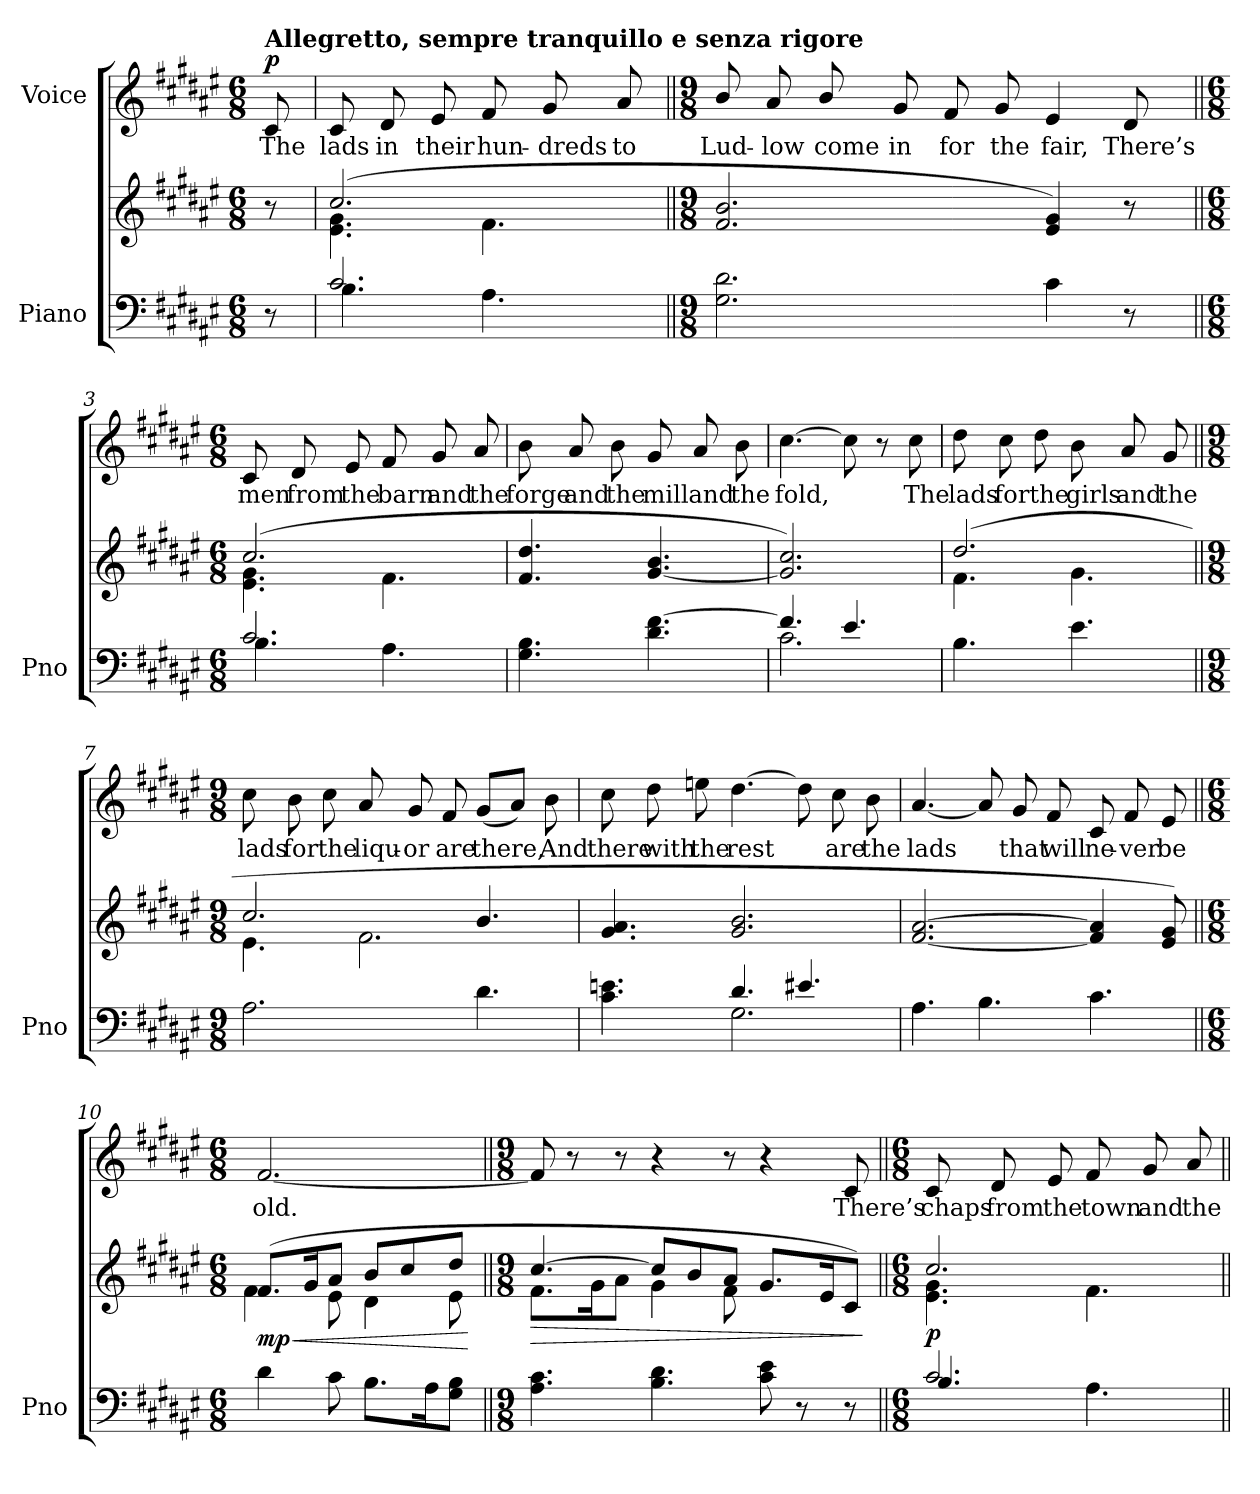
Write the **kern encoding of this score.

**kern	**kern	**dynam	**kern	**text	**dynam
*part2	*part2	*part2	*part1	*part1	*part1
*staff3	*staff2	*staff2/3	*staff1	*staff1	*staff1
*I"Piano	*	*	*I"Voice	*	*
*I'Pno	*	*	*	*	*
*clefF4	*clefG2	*	*clefG2	*	*
*k[f#c#g#d#a#e#]	*k[f#c#g#d#a#e#]	*	*k[f#c#g#d#a#e#]	*	*
*M6/8	*M6/8	*	*M6/8	*	*
=	=	=	=	=	=
!	!	!	!LO:TX:a:B:t=Allegretto, sempre tranquillo e senza rigore	!	!
!	!	!	!	!LO:LY:b	!LO:DY:a
8r	8r	.	8c#/	The	p
=1	=1	=1	=1	=1	=1
*^	*^	*	*	*	*
!	!	!	!	!LO:DY:b	!	!LO:LY:b	!
!	!	!	!	!LO:DY:n=1:b	!	!	!
2.c#/	4.B\	(>2.cc#/	4.e#\ 4.g#\	p other-dynamics	8c#/	lads	.
!	!	!	!	!	!	!LO:LY:b	!
.	.	.	.	.	8d#/	in	.
!	!	!	!	!	!	!LO:LY:b	!
.	.	.	.	.	8e#/	their	.
!	!	!	!	!	!	!LO:LY:b	!
.	4.A#\	.	4.f#\	.	8f#/	hun-	.
!	!	!	!	!	!	!LO:LY:b	!
.	.	.	.	.	8g#/	-dreds	.
!	!	!	!	!	!	!LO:LY:b	!
.	.	.	.	.	8a#/	to	.
*v	*v	*	*	*	*	*	*
*	*v	*v	*	*	*	*
=2||	=2||	=2||	=2||	=2||	=2||
*M9/8	*M9/8	*	*M9/8	*	*
!	!	!	!	!LO:LY:b	!
2.G#\ 2.d#\	2.f#/ 2.b/	.	8b/	Lud-	.
!	!	!	!	!LO:LY:b	!
.	.	.	8a#/	-low	.
!	!	!	!	!LO:LY:b	!
.	.	.	8b/	come	.
!	!	!	!	!LO:LY:b	!
.	.	.	8g#/	in	.
!	!	!	!	!LO:LY:b	!
.	.	.	8f#/	for	.
!	!	!	!	!LO:LY:b	!
.	.	.	8g#/	the	.
!	!	!	!	!LO:LY:b	!
4c#\	4e#/ 4g#/)	.	4e#/	fair,	.
!	!	!	!	!LO:LY:b	!
8r	8r	.	8d#/	There’s	.
!!LO:LB:g=z
=3||	=3||	=3||	=3||	=3||	=3||
*M6/8	*M6/8	*	*M6/8	*	*
*^	*^	*	*	*	*
!	!	!	!	!	!	!LO:LY:b	!
2.c#/	4.B\	(>2.cc#/	4.e#\ 4.g#\	.	8c#/	men	.
!	!	!	!	!	!	!LO:LY:b	!
.	.	.	.	.	8d#/	from	.
!	!	!	!	!	!	!LO:LY:b	!
.	.	.	.	.	8e#/	the	.
!	!	!	!	!	!	!LO:LY:b	!
.	4.A#\	.	4.f#\	.	8f#/	barn	.
!	!	!	!	!	!	!LO:LY:b	!
.	.	.	.	.	8g#/	and	.
!	!	!	!	!	!	!LO:LY:b	!
.	.	.	.	.	8a#/	the	.
*v	*v	*	*	*	*	*	*
*	*v	*v	*	*	*	*
=4	=4	=4	=4	=4	=4
!	!	!	!	!LO:LY:b	!
4.G#\ 4.B\	4.f#/ 4.dd#/	.	8b\	forge	.
!	!	!	!	!LO:LY:b	!
.	.	.	8a#/	and	.
!	!	!	!	!LO:LY:b	!
.	.	.	8b\	the	.
!	!	!	!	!LO:LY:b	!
4.d#\ [4.f#\	[4.g#/ 4.b/	.	8g#/	mill	.
!	!	!	!	!LO:LY:b	!
.	.	.	8a#/	and	.
!	!	!	!	!LO:LY:b	!
.	.	.	8b\	the	.
=5	=5	=5	=5	=5	=5
*^	*	*	*	*	*
!	!	!	!	!	!LO:LY:b	!
4.f#/]	2.c#\	2.g#/] 2.cc#/)	.	[4.cc#\	fold,	.
4.e#/	.	.	.	8cc#\]	.	.
.	.	.	.	8r	.	.
!	!	!	!	!	!LO:LY:b	!
.	.	.	.	8cc#\	The	.
*v	*v	*	*	*	*	*
!!LO:LB:g=z
=6	=6	=6	=6	=6	=6
*	*^	*	*	*	*
!	!	!	!	!	!LO:LY:b	!
4.B\	(>2.dd#/	4.f#\	.	8dd#\	lads	.
!	!	!	!	!	!LO:LY:b	!
.	.	.	.	8cc#\	for	.
!	!	!	!	!	!LO:LY:b	!
.	.	.	.	8dd#\	the	.
!	!	!	!	!	!LO:LY:b	!
4.e#\	.	4.g#\	.	8b\	girls	.
!	!	!	!	!	!LO:LY:b	!
.	.	.	.	8a#/	and	.
!	!	!	!	!	!LO:LY:b	!
.	.	.	.	8g#/	the	.
=7||	=7||	=7||	=7||	=7||	=7||	=7||
*M9/8	*M9/8	*	*	*M9/8	*	*
!	!	!	!	!	!LO:LY:b	!
2.A#\	2.cc#/	4.e#\	.	8cc#\	lads	.
!	!	!	!	!	!LO:LY:b	!
.	.	.	.	8b\	for	.
!	!	!	!	!	!LO:LY:b	!
.	.	.	.	8cc#\	the	.
!	!	!	!	!	!LO:LY:b	!
.	.	2.f#\	.	8a#/	liqu-	.
!	!	!	!	!	!LO:LY:b	!
.	.	.	.	8g#/	-or	.
!	!	!	!	!	!LO:LY:b	!
.	.	.	.	8f#/	are	.
!	!	!	!	!	!LO:LY:b	!
4.d#\	4.b/	.	.	(<8g#/L	there,	.
.	.	.	.	8a#/J)	.	.
!	!	!	!	!	!LO:LY:b	!
.	.	.	.	8b\	And	.
*	*v	*v	*	*	*	*
!!LO:LB:g=z
=8	=8	=8	=8	=8	=8
*^	*	*	*	*	*
!	!	!	!	!	!LO:LY:b	!
4.c#\ 4.en\	4.ryy	4.g#/ 4.a#/	.	8cc#\	there	.
!	!	!	!	!	!LO:LY:b	!
.	.	.	.	8dd#\	with	.
!	!	!	!	!	!LO:LY:b	!
.	.	.	.	8een\	the	.
!	!	!	!	!	!LO:LY:b	!
4.d#/	2.G#\	2.g#/ 2.b/	.	[4.dd#\	rest	.
4.e#X/	.	.	.	8dd#\]	.	.
!	!	!	!	!	!LO:LY:b	!
.	.	.	.	8cc#\	are	.
!	!	!	!	!	!LO:LY:b	!
.	.	.	.	8b\	the	.
*v	*v	*	*	*	*	*
=9	=9	=9	=9	=9	=9
!	!	!	!	!LO:LY:b	!
4.A#\	[2.f#/ [2.a#/	.	[4.a#/	lads	.
4.B\	.	.	8a#/]	.	.
!	!	!	!	!LO:LY:b	!
.	.	.	8g#/	that	.
!	!	!	!	!LO:LY:b	!
.	.	.	8f#/	will	.
!	!	!	!	!LO:LY:b	!
4.c#\	4f#/] 4a#/]	.	8c#/	ne-	.
!	!	!	!	!LO:LY:b	!
.	.	.	8f#/	-ver	.
!	!	!	!	!LO:LY:b	!
.	8e#/ 8g#/)	.	8e#/	be	.
!!LO:PB:g=z
=10||	=10||	=10||	=10||	=10||	=10||
*M6/8	*M6/8	*	*M6/8	*	*
!	!	!LO:HP:b	!	!LO:LY:b	!
*	*^	*	*	*	*
!	!	!	!LO:DY:n=1:b	!	!	!
4d#\	(>8.f#/L	4f#\	< mp	[2.f#/	old.	.
.	16g#/K	.	.	.	.	.
8c#\	8a#/J	8e#\	.	.	.	.
8.B\L	8b/L	4d#\	.	.	.	.
.	8cc#/	.	.	.	.	.
16A#\K	.	.	.	.	.	.
8G#\ 8B\J	8dd#/J	8e#\	.	.	.	.
*	*v	*v	*	*	*	*
.	.	[	.	.	.
=11||	=11||	=11||	=11||	=11||	=11||
*M9/8	*M9/8	*	*M9/8	*	*
!	!	!LO:HP:b	!	!	!
*	*^	*	*	*	*
4.A#\ 4.c#\	[4.cc#/	8.f#\L	>	8f#/]	.	.
.	.	.	.	8r	.	.
.	.	16g#\K	.	.	.	.
.	.	8a#\J	.	8r	.	.
4.B\ 4.d#\	8cc#/L]	4g#\	.	4r	.	.
.	8b/	.	.	.	.	.
.	8a#/J	8f#\	.	8r	.	.
8c#\ 8e#\	8.g#/L	4.ryy	.	4r	.	.
8r	.	.	.	.	.	.
.	16e#/K	.	.	.	.	.
!	!	!	!	!	!LO:LY:b	!
8r	8c#/J)	.	.	8c#/	There’s	.
*	*v	*v	*	*	*	*
.	.	]	.	.	.
=12||	=12||	=12||	=12||	=12||	=12||
*M6/8	*M6/8	*	*M6/8	*	*
*^	*^	*	*	*	*
!	!	!	!	!LO:DY:b	!	!LO:LY:b	!
2.c#/	4.B/	2.cc#/	4.e#\ 4.g#\	p	8c#/	chaps	.
!	!	!	!	!	!	!LO:LY:b	!
.	.	.	.	.	8d#/	from	.
!	!	!	!	!	!	!LO:LY:b	!
.	.	.	.	.	8e#/	the	.
!	!	!	!	!	!	!LO:LY:b	!
.	4.A#\	.	4.f#\	.	8f#/	town	.
!	!	!	!	!	!	!LO:LY:b	!
.	.	.	.	.	8g#/	and	.
!	!	!	!	!	!	!LO:LY:b	!
.	.	.	.	.	8a#/	the	.
*v	*v	*	*	*	*	*	*
*	*v	*v	*	*	*	*
=||	=||	=||	=||	=||	=||
*-	*-	*-	*-	*-	*-
